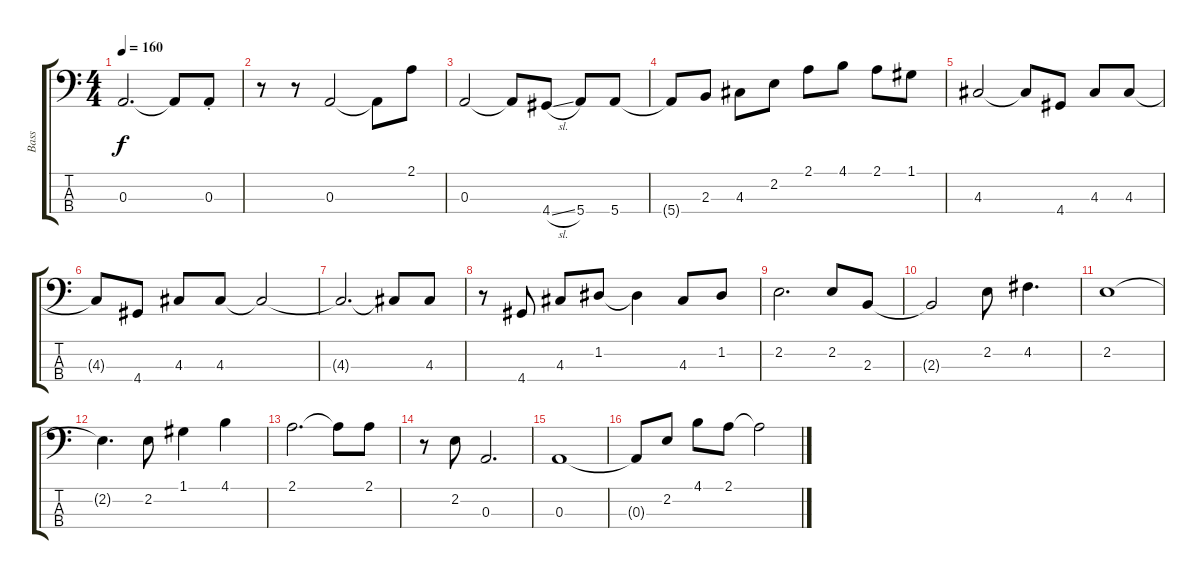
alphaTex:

\track ("Bass" "Bass") {instrument electricbassfinger}
\staff {score tabs}
\tuning (G2 D2 A1 E1) {hide}
\ts (4 4)
\tempo 160
\clef f4
\ks c
0.3.2{d dy f} 0.3{t}.8 0.3{st}.8 |
r.8 r.8 0.3.2 0.3{t}.8 2.1.8 |
0.3.2 0.3{t}.8 4.4{sl}.8 5.4.8 5.4.8 |
5.4{t}.8 2.3.8 4.3.8 2.2.8 2.1.8 4.1.8 2.1.8 1.1.8 |
4.3.2 4.3{t}.8 4.4.8 4.3.8 4.3.8 |
4.3{t}.8 4.4.8 4.3.8 4.3.8 4.3{t}.2 |
4.3{t}.2{d} 4.3{t}.8 4.3.8 |
r.8 4.4.8 4.3.8 1.2.8 1.2{t}.4 4.3.8 1.2.8 |
2.2.2{d} 2.2.8 2.3.8 |
2.3{t}.2 2.2.8 4.2.4{d} |
2.2.1 |
2.2{t}.4{d} 2.2.8 1.1.4 4.1.4 |
2.1.2{d} 2.1{t}.8 2.1.8 |
r.8 2.2.8 0.3.2{d} |
0.3.1 |
0.3{t}.8 2.2.8 4.1.8 2.1.8 2.1{t}.2
